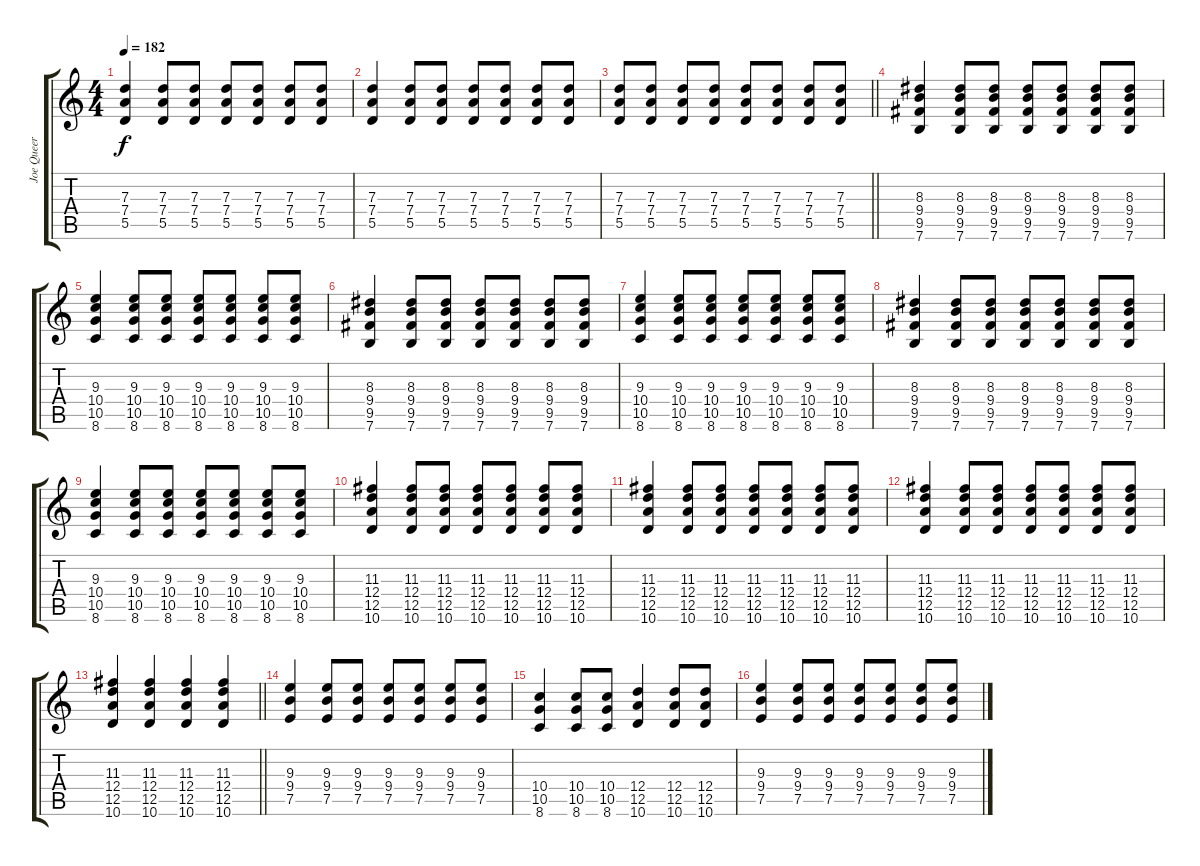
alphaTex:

\track ("Joe Queer" "Joe Queer") {instrument distortionguitar}
\staff {score tabs}
\tuning (E4 B3 G3 D3 A2 E2) {hide}
\ts (4 4)
\tempo 182
\clef g2
\ks c
(7.3 7.4 5.5).4{dy f} (7.3 7.4 5.5).8 (7.3 7.4 5.5).8 (7.3 7.4 5.5).8 (7.3 7.4 5.5).8 (7.3 7.4 5.5).8 (7.3 7.4 5.5).8 |
(7.3 7.4 5.5).4 (7.3 7.4 5.5).8 (7.3 7.4 5.5).8 (7.3 7.4 5.5).8 (7.3 7.4 5.5).8 (7.3 7.4 5.5).8 (7.3 7.4 5.5).8 |
\barLineRight lightlight
(7.3 7.4 5.5).8 (7.3 7.4 5.5).8 (7.3 7.4 5.5).8 (7.3 7.4 5.5).8 (7.3 7.4 5.5).8 (7.3 7.4 5.5).8 (7.3 7.4 5.5).8 (7.3 7.4 5.5).8 |
\section ("" "")
(8.3 9.4 9.5 7.6).4 (8.3 9.4 9.5 7.6).8 (8.3 9.4 9.5 7.6).8 (8.3 9.4 9.5 7.6).8 (8.3 9.4 9.5 7.6).8 (8.3 9.4 9.5 7.6).8 (8.3 9.4 9.5 7.6).8 |
(9.3 10.4 10.5 8.6).4 (9.3 10.4 10.5 8.6).8 (9.3 10.4 10.5 8.6).8 (9.3 10.4 10.5 8.6).8 (9.3 10.4 10.5 8.6).8 (9.3 10.4 10.5 8.6).8 (9.3 10.4 10.5 8.6).8 |
(8.3 9.4 9.5 7.6).4 (8.3 9.4 9.5 7.6).8 (8.3 9.4 9.5 7.6).8 (8.3 9.4 9.5 7.6).8 (8.3 9.4 9.5 7.6).8 (8.3 9.4 9.5 7.6).8 (8.3 9.4 9.5 7.6).8 |
(9.3 10.4 10.5 8.6).4 (9.3 10.4 10.5 8.6).8 (9.3 10.4 10.5 8.6).8 (9.3 10.4 10.5 8.6).8 (9.3 10.4 10.5 8.6).8 (9.3 10.4 10.5 8.6).8 (9.3 10.4 10.5 8.6).8 |
(8.3 9.4 9.5 7.6).4 (8.3 9.4 9.5 7.6).8 (8.3 9.4 9.5 7.6).8 (8.3 9.4 9.5 7.6).8 (8.3 9.4 9.5 7.6).8 (8.3 9.4 9.5 7.6).8 (8.3 9.4 9.5 7.6).8 |
(9.3 10.4 10.5 8.6).4 (9.3 10.4 10.5 8.6).8 (9.3 10.4 10.5 8.6).8 (9.3 10.4 10.5 8.6).8 (9.3 10.4 10.5 8.6).8 (9.3 10.4 10.5 8.6).8 (9.3 10.4 10.5 8.6).8 |
(11.3 12.4 12.5 10.6).4 (11.3 12.4 12.5 10.6).8 (11.3 12.4 12.5 10.6).8 (11.3 12.4 12.5 10.6).8 (11.3 12.4 12.5 10.6).8 (11.3 12.4 12.5 10.6).8 (11.3 12.4 12.5 10.6).8 |
(11.3 12.4 12.5 10.6).4 (11.3 12.4 12.5 10.6).8 (11.3 12.4 12.5 10.6).8 (11.3 12.4 12.5 10.6).8 (11.3 12.4 12.5 10.6).8 (11.3 12.4 12.5 10.6).8 (11.3 12.4 12.5 10.6).8 |
(11.3 12.4 12.5 10.6).4 (11.3 12.4 12.5 10.6).8 (11.3 12.4 12.5 10.6).8 (11.3 12.4 12.5 10.6).8 (11.3 12.4 12.5 10.6).8 (11.3 12.4 12.5 10.6).8 (11.3 12.4 12.5 10.6).8 |
\barLineRight lightlight
(11.3 12.4 12.5 10.6).4 (11.3 12.4 12.5 10.6).4 (11.3 12.4 12.5 10.6).4 (11.3 12.4 12.5 10.6).4 |
\section ("" "")
(9.3 9.4 7.5).4 (9.3 9.4 7.5).8 (9.3 9.4 7.5).8 (9.3 9.4 7.5).8 (9.3 9.4 7.5).8 (9.3 9.4 7.5).8 (9.3 9.4 7.5).8 |
(10.4 10.5 8.6).4 (10.4 10.5 8.6).8 (10.4 10.5 8.6).8 (12.4 12.5 10.6).4 (12.4 12.5 10.6).8 (12.4 12.5 10.6).8 |
(9.3 9.4 7.5).4 (9.3 9.4 7.5).8 (9.3 9.4 7.5).8 (9.3 9.4 7.5).8 (9.3 9.4 7.5).8 (9.3 9.4 7.5).8 (9.3 9.4 7.5).8
